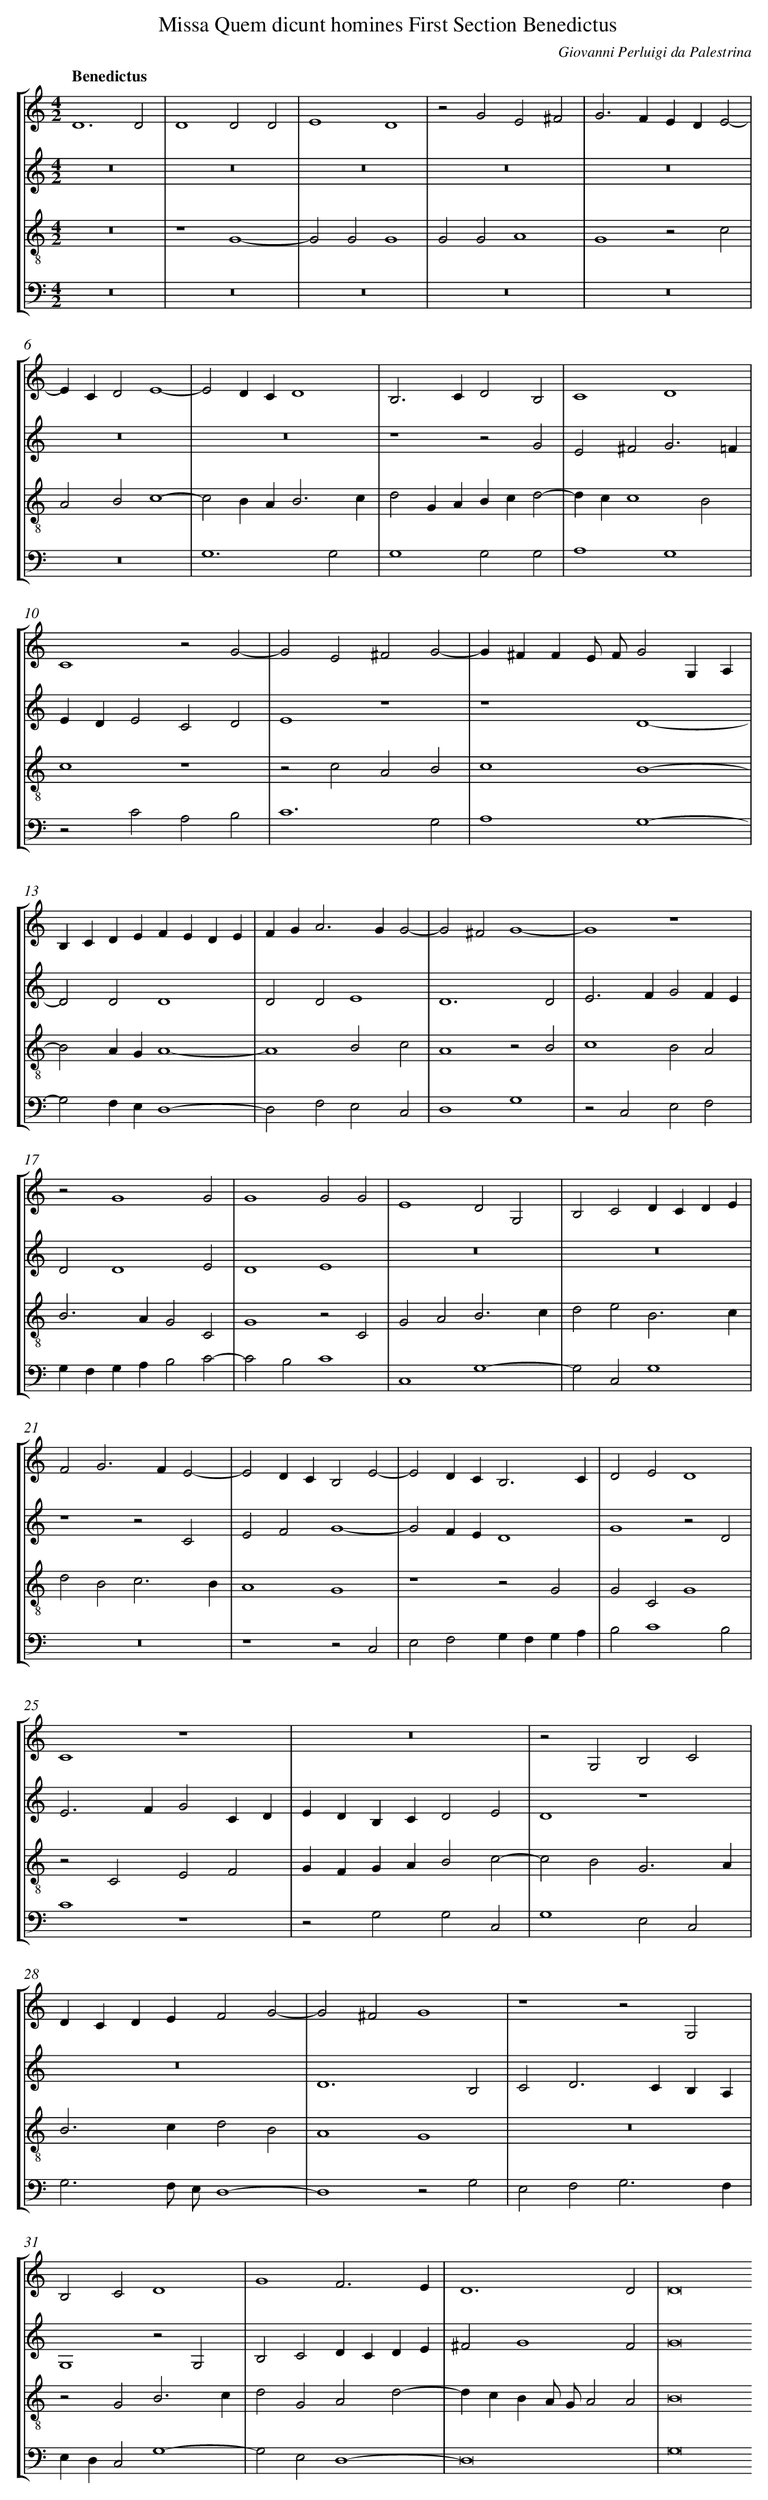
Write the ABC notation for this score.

X:1
T: Missa Quem dicunt homines First Section Benedictus
C: Giovanni Perluigi da Palestrina
L: 1/4
M: 4/2
Q: "Benedictus"
%%staves [1 2 3 4]
V: 1 clef=treble
V: 2 clef=treble
V: 3 clef=treble-8
V: 4 clef=bass
K: C
[V:1] D6D2 |
[V:2] z8 |
[V:3] z8 |
[V:4] z8 |
[V:1] D4D2D2 |
[V:2] z8 |
[V:3] z4G4- |
[V:4] z8 |
[V:1] E4D4 |
[V:2] z8 |
[V:3] G2G2G4 |
[V:4] z8 |
[V:1] z2G2E2^F2 |
[V:2] z8 |
[V:3] G2G2A4 |
[V:4] z8 |
[V:1] G2>F2EDE2- |
[V:2] z8 |
[V:3] G4z2c2 |
[V:4] z8 |
[V:1] ECD2E4- |
[V:2] z8 |
[V:3] A2B2c4- |
[V:4] z8 |
[V:1] E2DCD4 |
[V:2] z8 |
[V:3] c2BA2<B2c |
[V:4] G,6G,2 |
[V:1] B,2>C2D2B,2 |
[V:2] z4z2G2 |
[V:3] d2GABcd2- |
[V:4] G,4G,2G,2 |
[V:1] C4D4 |
[V:2] E2^F2G3=F |
[V:3] dcc4B2 |
[V:4] A,4G,4 |
[V:1] C4z2G2- |
[V:2] EDE2C2D2 |
[V:3] c4z4 |
[V:4] z2C2A,2B,2 |
[V:1] G2E2^F2G2- |
[V:2] E4z4 |
[V:3] z2c2A2B2 |
[V:4] C6G,2 |
[V:1] G^FFE/ F/G2G,A, |
[V:2] z4D4- |
[V:3] c4B4- |
[V:4] A,4G,4- |
[V:1] B,CDEFEDE |
[V:2] D2D2D4 |
[V:3] B2AGA4- |
[V:4] G,2F,E,D,4- |
[V:1] FG2<A2GG2- |
[V:2] D2D2E4 |
[V:3] A4B2c2 |
[V:4] D,2F,2E,2C,2 |
[V:1] G2^F2G4- |
[V:2] D6D2 |
[V:3] A4z2B2 |
[V:4] D,4G,4 |
[V:1] G4z4 |
[V:2] E2>F2G2FE |
[V:3] c4B2A2 |
[V:4] z2C,2E,2F,2 |
[V:1] z2G4G2 |
[V:2] D2D4E2 |
[V:3] B2>A2G2C2 |
[V:4] G,F,G,A,B,2C2- |
[V:1] G4G2G2 |
[V:2] D4E4 |
[V:3] G4z2C2 |
[V:4] C2B,2C4 |
[V:1] E4D2G,2 |
[V:2] z8 |
[V:3] G2A2B3c |
[V:4] C,4G,4- |
[V:1] B,2C2DCDE |
[V:2] z8 |
[V:3] d2e2B3c |
[V:4] G,2C,2G,4 |
[V:1] F2G2>F2E2- |
[V:2] z4z2C2 |
[V:3] d2B2c3B |
[V:4] z8 |
[V:1] E2DCB,2E2- |
[V:2] E2F2G4- |
[V:3] A4G4 |
[V:4] z4z2C,2 |
[V:1] E2DC2<B,2C |
[V:2] G2FED4 |
[V:3] z4z2G2 |
[V:4] E,2F,2G,F,G,A, |
[V:1] D2E2D4 |
[V:2] G4z2D2 |
[V:3] G2C2G4 |
[V:4] B,2C4B,2 |
[V:1] C4z4 |
[V:2] E2>F2G2CD |
[V:3] z2C2E2F2 |
[V:4] C4z4 |
[V:1] z8 |
[V:2] EDB,CD2E2 |
[V:3] GFGAB2c2- |
[V:4] z2G,2G,2C,2 |
[V:1] z2G,2B,2C2 |
[V:2] D4z4 |
[V:3] c2B2G3A |
[V:4] G,4E,2C,2 |
[V:1] DCDEF2G2- |
[V:2] z8 |
[V:3] B2>c2d2B2 |
[V:4] G,3F,/ E,/D,4- |
[V:1] G2^F2G4 |
[V:2] D6B,2 |
[V:3] A4G4 |
[V:4] D,4z2G,2 |
[V:1] z4z2G,2 |
[V:2] C2D2>C2B,A, |
[V:3] z8 |
[V:4] E,2F,2G,3F, |
[V:1] B,2C2D4 |
[V:2] G,4z2G,2 |
[V:3] z2G2B3c |
[V:4] E,D,C,2G,4- |
[V:1] G4F3E |
[V:2] B,2C2DCDE |
[V:3] d2G2A2d2- |
[V:4] G,2E,2D,4- |
[V:1] D6D2 |
[V:2] ^F2G4F2 |
[V:3] dcBA/ G/A2A2 |
[V:4] D,8 |
[V:1] D8
[V:2] G8
[V:3] B8
[V:4] G,8
